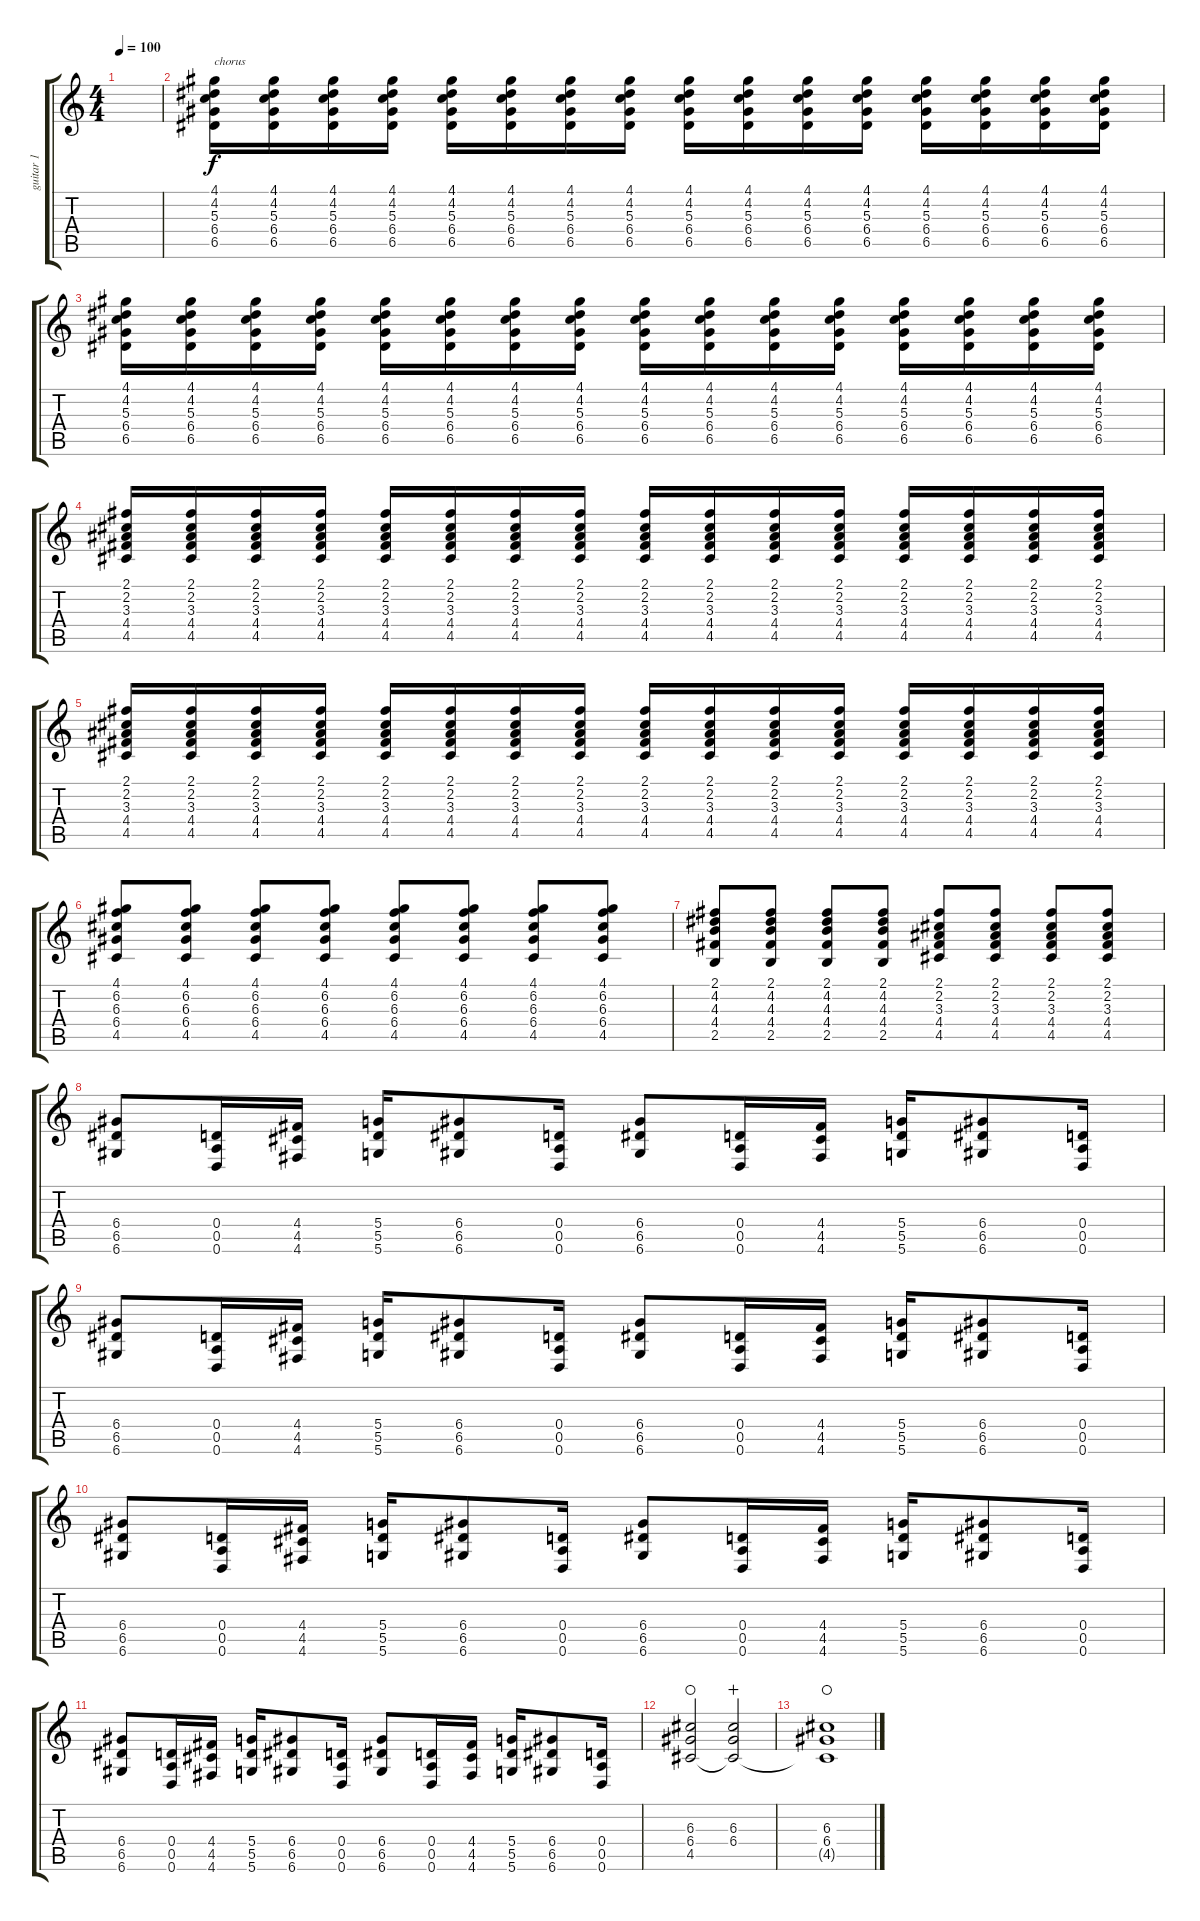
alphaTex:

\track ("guitar 1" "guitar 1") {instrument overdrivenguitar}
\staff {score tabs}
\tuning (E4 B3 G3 D3 A2 D2) {hide}
\ts (4 4)
\tempo 100
\clef g2
\ks c
|
(4.1 4.2 5.3 6.4 6.5).16{txt "chorus"} (4.1 4.2 5.3 6.4 6.5).16 (4.1 4.2 5.3 6.4 6.5).16 (4.1 4.2 5.3 6.4 6.5).16 (4.1 4.2 5.3 6.4 6.5).16 (4.1 4.2 5.3 6.4 6.5).16 (4.1 4.2 5.3 6.4 6.5).16 (4.1 4.2 5.3 6.4 6.5).16 (4.1 4.2 5.3 6.4 6.5).16 (4.1 4.2 5.3 6.4 6.5).16 (4.1 4.2 5.3 6.4 6.5).16 (4.1 4.2 5.3 6.4 6.5).16 (4.1 4.2 5.3 6.4 6.5).16 (4.1 4.2 5.3 6.4 6.5).16 (4.1 4.2 5.3 6.4 6.5).16 (4.1 4.2 5.3 6.4 6.5).16 |
(4.1 4.2 5.3 6.4 6.5).16 (4.1 4.2 5.3 6.4 6.5).16 (4.1 4.2 5.3 6.4 6.5).16 (4.1 4.2 5.3 6.4 6.5).16 (4.1 4.2 5.3 6.4 6.5).16 (4.1 4.2 5.3 6.4 6.5).16 (4.1 4.2 5.3 6.4 6.5).16 (4.1 4.2 5.3 6.4 6.5).16 (4.1 4.2 5.3 6.4 6.5).16 (4.1 4.2 5.3 6.4 6.5).16 (4.1 4.2 5.3 6.4 6.5).16 (4.1 4.2 5.3 6.4 6.5).16 (4.1 4.2 5.3 6.4 6.5).16 (4.1 4.2 5.3 6.4 6.5).16 (4.1 4.2 5.3 6.4 6.5).16 (4.1 4.2 5.3 6.4 6.5).16 |
(2.1 2.2 3.3 4.4 4.5).16 (2.1 2.2 3.3 4.4 4.5).16 (2.1 2.2 3.3 4.4 4.5).16 (2.1 2.2 3.3 4.4 4.5).16 (2.1 2.2 3.3 4.4 4.5).16 (2.1 2.2 3.3 4.4 4.5).16 (2.1 2.2 3.3 4.4 4.5).16 (2.1 2.2 3.3 4.4 4.5).16 (2.1 2.2 3.3 4.4 4.5).16 (2.1 2.2 3.3 4.4 4.5).16 (2.1 2.2 3.3 4.4 4.5).16 (2.1 2.2 3.3 4.4 4.5).16 (2.1 2.2 3.3 4.4 4.5).16 (2.1 2.2 3.3 4.4 4.5).16 (2.1 2.2 3.3 4.4 4.5).16 (2.1 2.2 3.3 4.4 4.5).16 |
(2.1 2.2 3.3 4.4 4.5).16 (2.1 2.2 3.3 4.4 4.5).16 (2.1 2.2 3.3 4.4 4.5).16 (2.1 2.2 3.3 4.4 4.5).16 (2.1 2.2 3.3 4.4 4.5).16 (2.1 2.2 3.3 4.4 4.5).16 (2.1 2.2 3.3 4.4 4.5).16 (2.1 2.2 3.3 4.4 4.5).16 (2.1 2.2 3.3 4.4 4.5).16 (2.1 2.2 3.3 4.4 4.5).16 (2.1 2.2 3.3 4.4 4.5).16 (2.1 2.2 3.3 4.4 4.5).16 (2.1 2.2 3.3 4.4 4.5).16 (2.1 2.2 3.3 4.4 4.5).16 (2.1 2.2 3.3 4.4 4.5).16 (2.1 2.2 3.3 4.4 4.5).16 |
(4.1 6.2 6.3 6.4 4.5).8 (4.1 6.2 6.3 6.4 4.5).8 (4.1 6.2 6.3 6.4 4.5).8 (4.1 6.2 6.3 6.4 4.5).8 (4.1 6.2 6.3 6.4 4.5).8 (4.1 6.2 6.3 6.4 4.5).8 (4.1 6.2 6.3 6.4 4.5).8 (4.1 6.2 6.3 6.4 4.5).8 |
(2.1 4.2 4.3 4.4 2.5).8 (2.1 4.2 4.3 4.4 2.5).8 (2.1 4.2 4.3 4.4 2.5).8 (2.1 4.2 4.3 4.4 2.5).8 (2.1 2.2 3.3 4.4 4.5).8 (2.1 2.2 3.3 4.4 4.5).8 (2.1 2.2 3.3 4.4 4.5).8 (2.1 2.2 3.3 4.4 4.5).8 |
(6.4 6.5 6.6).8 (0.4 0.5 0.6).16 (4.4 4.5 4.6).16 (5.4 5.5 5.6).16 (6.4 6.5 6.6).8 (0.4 0.5 0.6).16 (6.4 6.5 6.6).8 (0.4 0.5 0.6).16 (4.4 4.5 4.6).16 (5.4 5.5 5.6).16 (6.4 6.5 6.6).8 (0.4 0.5 0.6).16 |
(6.4 6.5 6.6).8 (0.4 0.5 0.6).16 (4.4 4.5 4.6).16 (5.4 5.5 5.6).16 (6.4 6.5 6.6).8 (0.4 0.5 0.6).16 (6.4 6.5 6.6).8 (0.4 0.5 0.6).16 (4.4 4.5 4.6).16 (5.4 5.5 5.6).16 (6.4 6.5 6.6).8 (0.4 0.5 0.6).16 |
(6.4 6.5 6.6).8 (0.4 0.5 0.6).16 (4.4 4.5 4.6).16 (5.4 5.5 5.6).16 (6.4 6.5 6.6).8 (0.4 0.5 0.6).16 (6.4 6.5 6.6).8 (0.4 0.5 0.6).16 (4.4 4.5 4.6).16 (5.4 5.5 5.6).16 (6.4 6.5 6.6).8 (0.4 0.5 0.6).16 |
(6.4 6.5 6.6).8 (0.4 0.5 0.6).16 (4.4 4.5 4.6).16 (5.4 5.5 5.6).16 (6.4 6.5 6.6).8 (0.4 0.5 0.6).16 (6.4 6.5 6.6).8 (0.4 0.5 0.6).16 (4.4 4.5 4.6).16 (5.4 5.5 5.6).16 (6.4 6.5 6.6).8 (0.4 0.5 0.6).16 |
(6.3 6.4 4.5).2{waho} (6.3 6.4 4.5{t}).2{wahc} |
(6.3 6.4 4.5{t}).1{waho}
